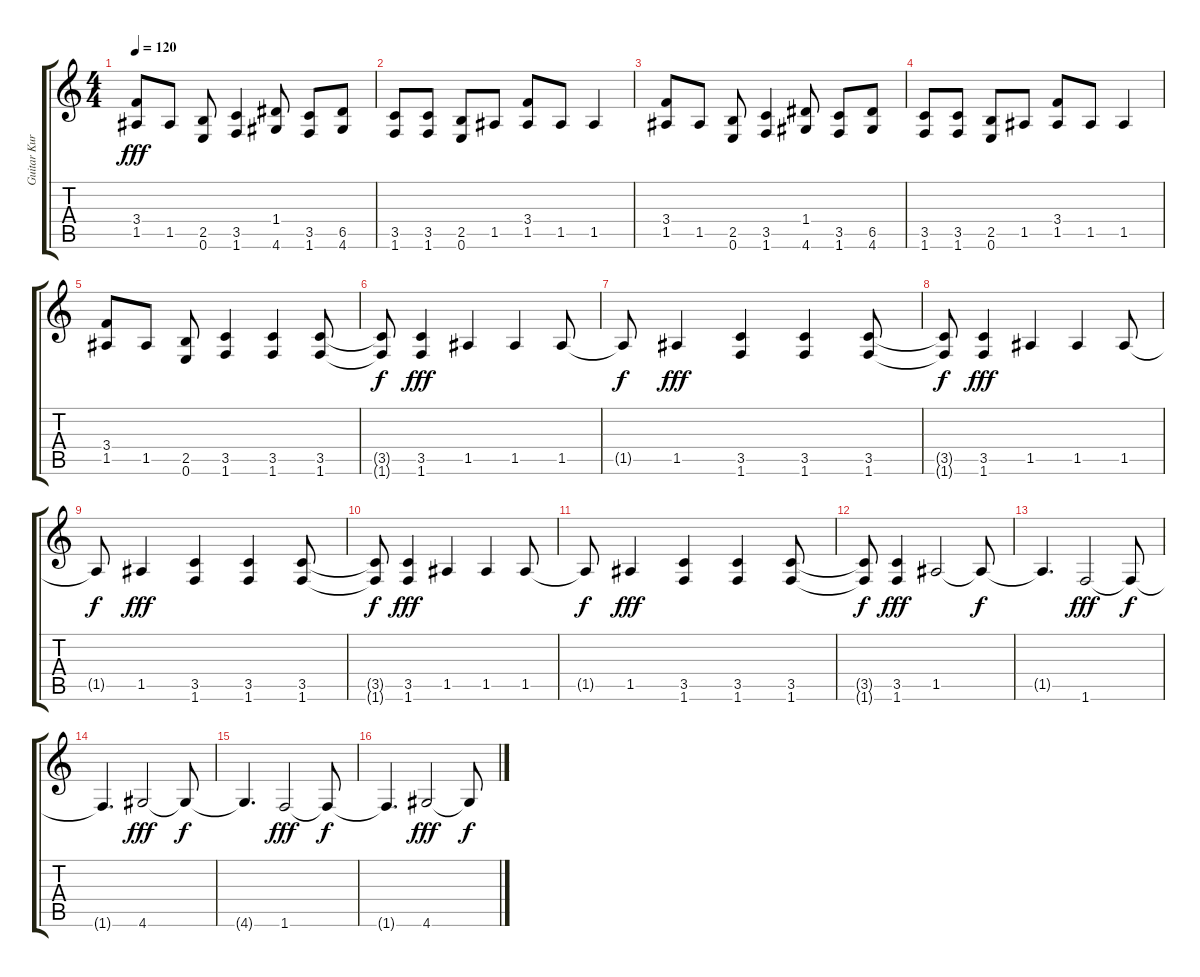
\track ("Guitar Kurt" "Guitar Kur") {instrument acousticguitarnylon}
\staff {score tabs}
\tuning (E4 B3 G3 D3 A2 E2) {hide}
\ts (4 4)
\tempo 120
\clef g2
\ks c
(3.4 1.5).8{dy fff} 1.5.8 (2.5 0.6).8 (3.5 1.6).4 (1.4 4.6).8 (3.5 1.6).8 (6.5 4.6).8 |
(3.5 1.6).8 (3.5 1.6).8 (2.5 0.6).8 1.5.8 (3.4 1.5).8 1.5.8 1.5.4 |
(3.4 1.5).8 1.5.8 (2.5 0.6).8 (3.5 1.6).4 (1.4 4.6).8 (3.5 1.6).8 (6.5 4.6).8 |
(3.5 1.6).8 (3.5 1.6).8 (2.5 0.6).8 1.5.8 (3.4 1.5).8 1.5.8 1.5.4 |
(3.4 1.5).8 1.5.8 (2.5 0.6).8 (3.5 1.6).4 (3.5 1.6).4 (3.5 1.6).8 |
(3.5{t} 1.6{t}).8{dy f} (3.5 1.6).4{dy fff} 1.5.4 1.5.4 1.5.8 |
1.5{t}.8{dy f} 1.5.4{dy fff} (3.5 1.6).4 (3.5 1.6).4 (3.5 1.6).8 |
(3.5{t} 1.6{t}).8{dy f} (3.5 1.6).4{dy fff} 1.5.4 1.5.4 1.5.8 |
1.5{t}.8{dy f} 1.5.4{dy fff} (3.5 1.6).4 (3.5 1.6).4 (3.5 1.6).8 |
(3.5{t} 1.6{t}).8{dy f} (3.5 1.6).4{dy fff} 1.5.4 1.5.4 1.5.8 |
1.5{t}.8{dy f} 1.5.4{dy fff} (3.5 1.6).4 (3.5 1.6).4 (3.5 1.6).8 |
(3.5{t} 1.6{t}).8{dy f} (3.5 1.6).4{dy fff} 1.5.2 1.5{t}.8{dy f} |
1.5{t}.4{d} 1.6.2{dy fff volume 12} 1.6{t}.8{dy f} |
1.6{t}.4{d} 4.6.2{dy fff} 4.6{t}.8{dy f} |
4.6{t}.4{d} 1.6.2{dy fff} 1.6{t}.8{dy f} |
1.6{t}.4{d} 4.6.2{dy fff} 4.6{t}.8{dy f}
